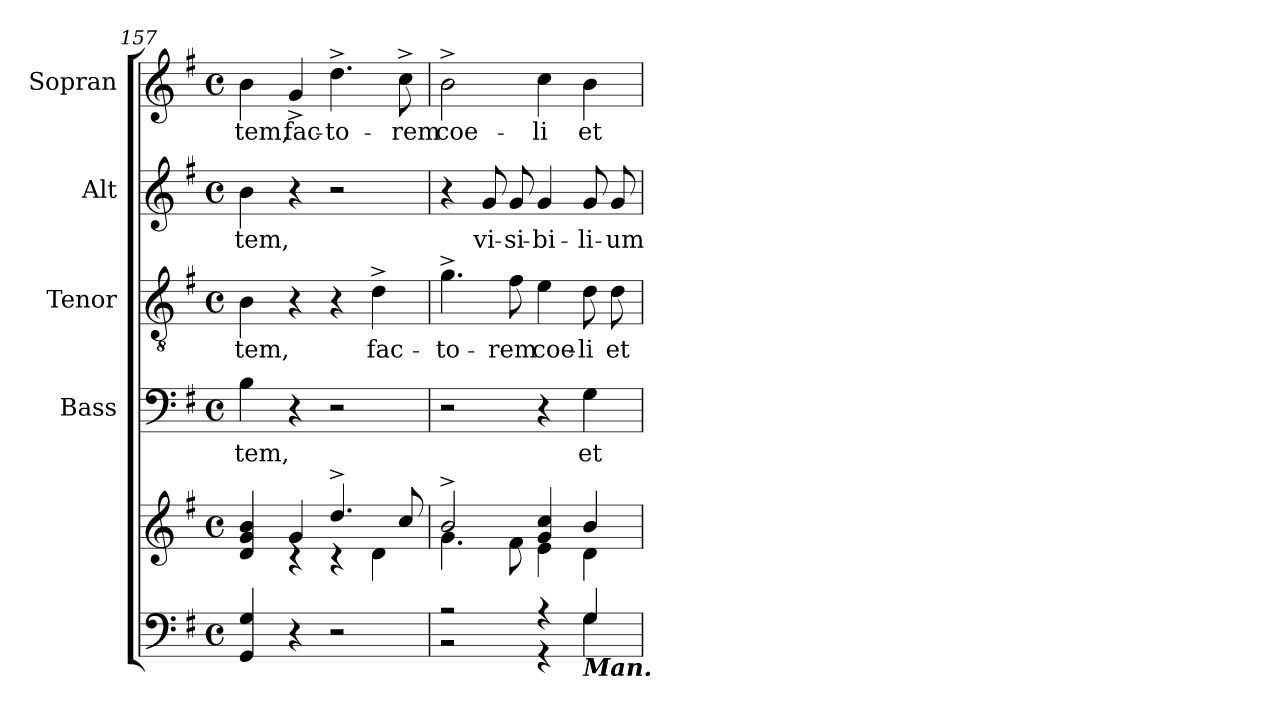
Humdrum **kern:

**kern	**kern	**kern	**text	**kern	**text	**kern	**text	**kern	**text
*part5	*part5	*part4	*part4	*part3	*part3	*part2	*part2	*part1	*part1
*staff6	*staff5	*staff4	*staff4	*staff3	*staff3	*staff2	*staff2	*staff1	*staff1
*	*	*I"Bass	*	*I"Tenor	*	*I"Alt	*	*I"Sopran	*
*	*	*I'B.	*	*I'T.	*	*I'A.	*	*I'S.	*
*clefF4	*clefG2	*clefF4	*	*clefGv2	*	*clefG2	*	*clefG2	*
*k[f#]	*k[f#]	*k[f#]	*	*k[f#]	*	*k[f#]	*	*k[f#]	*
*G:	*G:	*G:	*	*G:	*	*G:	*	*G:	*
*M4/4	*M4/4	*M4/4	*	*M4/4	*	*M4/4	*	*M4/4	*
*met(c)	*met(c)	*met(c)	*	*met(c)	*	*met(c)	*	*met(c)	*
=157	=157	=157	=157	=157	=157	=157	=157	=157	=157
*	*^	*	*	*	*	*	*	*	*
!	!	!	!	!LO:LY:b	!	!LO:LY:b	!	!LO:LY:b	!	!LO:LY:b
4GG/ 4G/	4d/ 4g/ 4b/	4ryy	4B\	-tem,	4B\	-tem,	4b\	-tem,	4b\	-tem,
!	!	!	!	!	!	!	!	!	!	!LO:LY:b
4r	4g/	4rB	4r	.	4r	.	4r	.	4g^>/	fac-
!	!	!	!	!	!	!	!	!	!	!LO:LY:b
2r	4.dd^>/	4rc	2r	.	4r	.	2r	.	4.dd^>\	-to-
!	!	!	!	!	!	!LO:LY:b	!	!	!	!
.	.	4d\	.	.	4d^>\	fac-	.	.	.	.
!	!	!	!	!	!	!	!	!	!	!LO:LY:b
.	8cc/	.	.	.	.	.	.	.	8cc^>\	-rem
=158	=158	=158	=158	=158	=158	=158	=158	=158	=158	=158
*^	*	*	*	*	*	*	*	*	*	*
!	!	!	!	!	!	!	!LO:LY:b	!	!	!	!LO:LY:b
2r	2r	2b^</	4.g\	2r	.	4.g^>\	-to-	4r	.	2b^>\	coe-
!	!	!	!	!	!	!	!	!	!LO:LY:b	!	!
.	.	.	.	.	.	.	.	8g/	vi-	.	.
!	!	!	!	!	!	!	!LO:LY:b	!	!LO:LY:b	!	!
.	.	.	8f#\	.	.	8f#\	-rem	8g/	-si-	.	.
!	!	!	!	!	!	!	!LO:LY:b	!	!LO:LY:b	!	!LO:LY:b
4r	4r	4g/ 4cc/	4e\	4r	.	4e\	coe-	4g/	-bi-	4cc\	-li
!LO:TX:b:Bi:t=Man.	!	!	!	!	!	!	!	!	!	!	!
!	!	!	!	!	!LO:LY:b	!	!LO:LY:b	!	!LO:LY:b	!	!LO:LY:b
4G/	4G\	4b/	4d\	4G\	et	8d\	-li	8g/	-li-	4b\	et
!	!	!	!	!	!	!	!LO:LY:b	!	!LO:LY:b	!	!
.	.	.	.	.	.	8d\	et	8g/	-um	.	.
*v	*v	*	*	*	*	*	*	*	*	*	*
*	*v	*v	*	*	*	*	*	*	*	*
=	=	=	=	=	=	=	=	=	=
*-	*-	*-	*-	*-	*-	*-	*-	*-	*-
